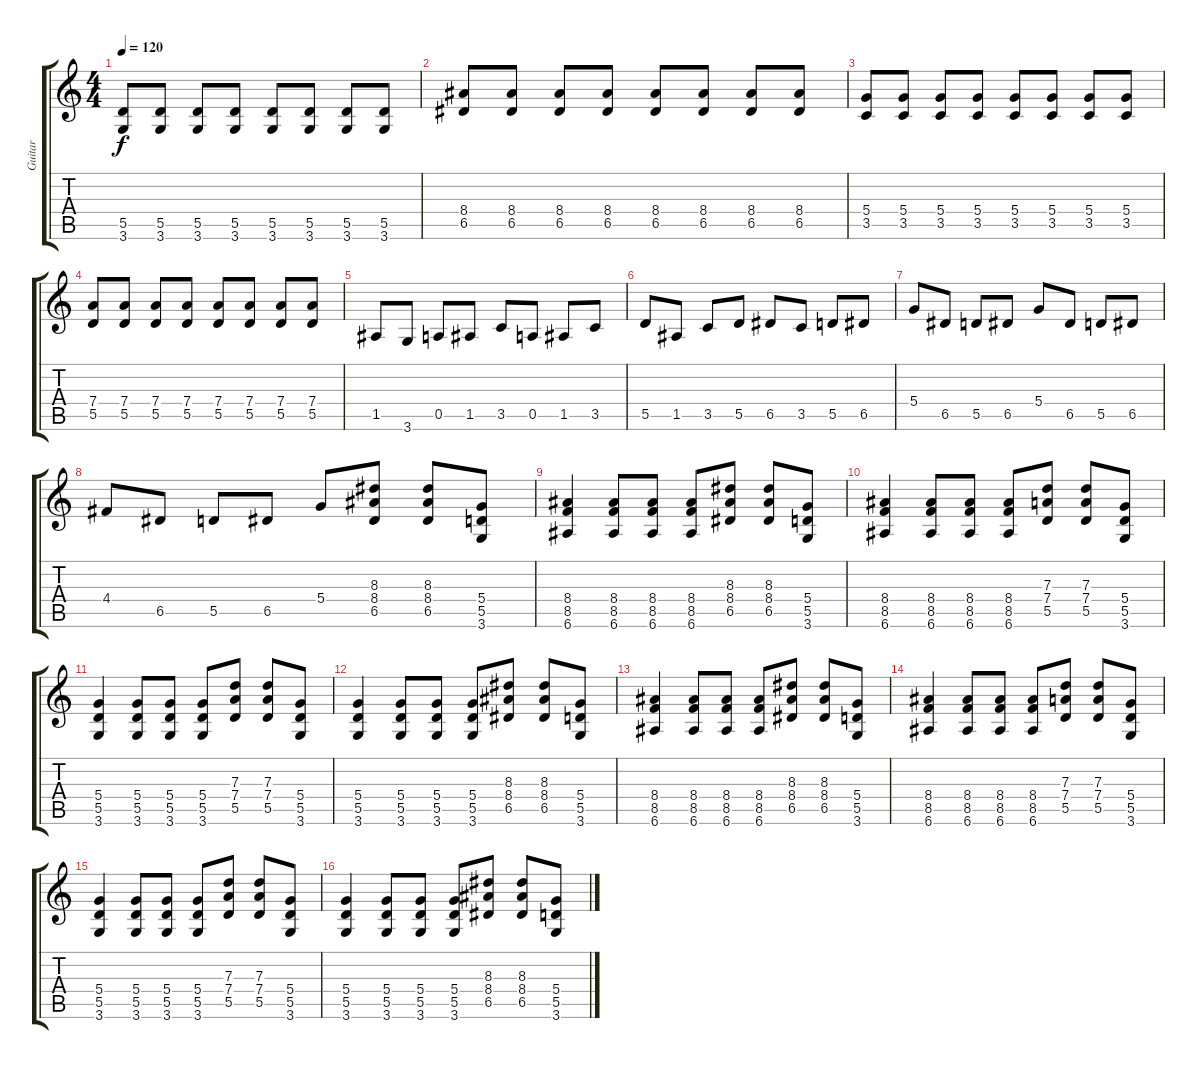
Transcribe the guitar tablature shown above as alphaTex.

\track ("Guitar" "Guitar") {instrument distortionguitar}
\staff {score tabs}
\tuning (E4 B3 G3 D3 A2 E2) {hide}
\ts (4 4)
\tempo 120
\clef g2
\ks c
(5.5 3.6).8{dy f} (5.5 3.6).8 (5.5 3.6).8 (5.5 3.6).8 (5.5 3.6).8 (5.5 3.6).8 (5.5 3.6).8 (5.5 3.6).8 |
(8.4 6.5).8 (8.4 6.5).8 (8.4 6.5).8 (8.4 6.5).8 (8.4 6.5).8 (8.4 6.5).8 (8.4 6.5).8 (8.4 6.5).8 |
(5.4 3.5).8 (5.4 3.5).8 (5.4 3.5).8 (5.4 3.5).8 (5.4 3.5).8 (5.4 3.5).8 (5.4 3.5).8 (5.4 3.5).8 |
(7.4 5.5).8 (7.4 5.5).8 (7.4 5.5).8 (7.4 5.5).8 (7.4 5.5).8 (7.4 5.5).8 (7.4 5.5).8 (7.4 5.5).8 |
1.5.8{volume 13} 3.6.8 0.5.8 1.5.8 3.5.8 0.5.8 1.5.8 3.5.8 |
5.5.8 1.5.8 3.5.8 5.5.8 6.5.8 3.5.8 5.5.8 6.5.8 |
5.4.8 6.5.8 5.5.8 6.5.8 5.4.8 6.5.8 5.5.8 6.5.8 |
4.4.8 6.5.8 5.5.8 6.5.8 5.4.8 (8.3 8.4 6.5).8 (8.3 8.4 6.5).8 (5.4 5.5 3.6).8 |
(8.4 8.5 6.6).4 (8.4 8.5 6.6).8 (8.4 8.5 6.6).8 (8.4 8.5 6.6).8 (8.3 8.4 6.5).8 (8.3 8.4 6.5).8 (5.4 5.5 3.6).8 |
(8.4 8.5 6.6).4 (8.4 8.5 6.6).8 (8.4 8.5 6.6).8 (8.4 8.5 6.6).8 (7.3 7.4 5.5).8 (7.3 7.4 5.5).8 (5.4 5.5 3.6).8 |
(5.4 5.5 3.6).4 (5.4 5.5 3.6).8 (5.4 5.5 3.6).8 (5.4 5.5 3.6).8 (7.3 7.4 5.5).8 (7.3 7.4 5.5).8 (5.4 5.5 3.6).8 |
(5.4 5.5 3.6).4 (5.4 5.5 3.6).8 (5.4 5.5 3.6).8 (5.4 5.5 3.6).8 (8.3 8.4 6.5).8 (8.3 8.4 6.5).8 (5.4 5.5 3.6).8 |
(8.4 8.5 6.6).4 (8.4 8.5 6.6).8 (8.4 8.5 6.6).8 (8.4 8.5 6.6).8 (8.3 8.4 6.5).8 (8.3 8.4 6.5).8 (5.4 5.5 3.6).8 |
(8.4 8.5 6.6).4 (8.4 8.5 6.6).8 (8.4 8.5 6.6).8 (8.4 8.5 6.6).8 (7.3 7.4 5.5).8 (7.3 7.4 5.5).8 (5.4 5.5 3.6).8 |
(5.4 5.5 3.6).4 (5.4 5.5 3.6).8 (5.4 5.5 3.6).8 (5.4 5.5 3.6).8 (7.3 7.4 5.5).8 (7.3 7.4 5.5).8 (5.4 5.5 3.6).8 |
(5.4 5.5 3.6).4 (5.4 5.5 3.6).8 (5.4 5.5 3.6).8 (5.4 5.5 3.6).8 (8.3 8.4 6.5).8 (8.3 8.4 6.5).8 (5.4 5.5 3.6).8
